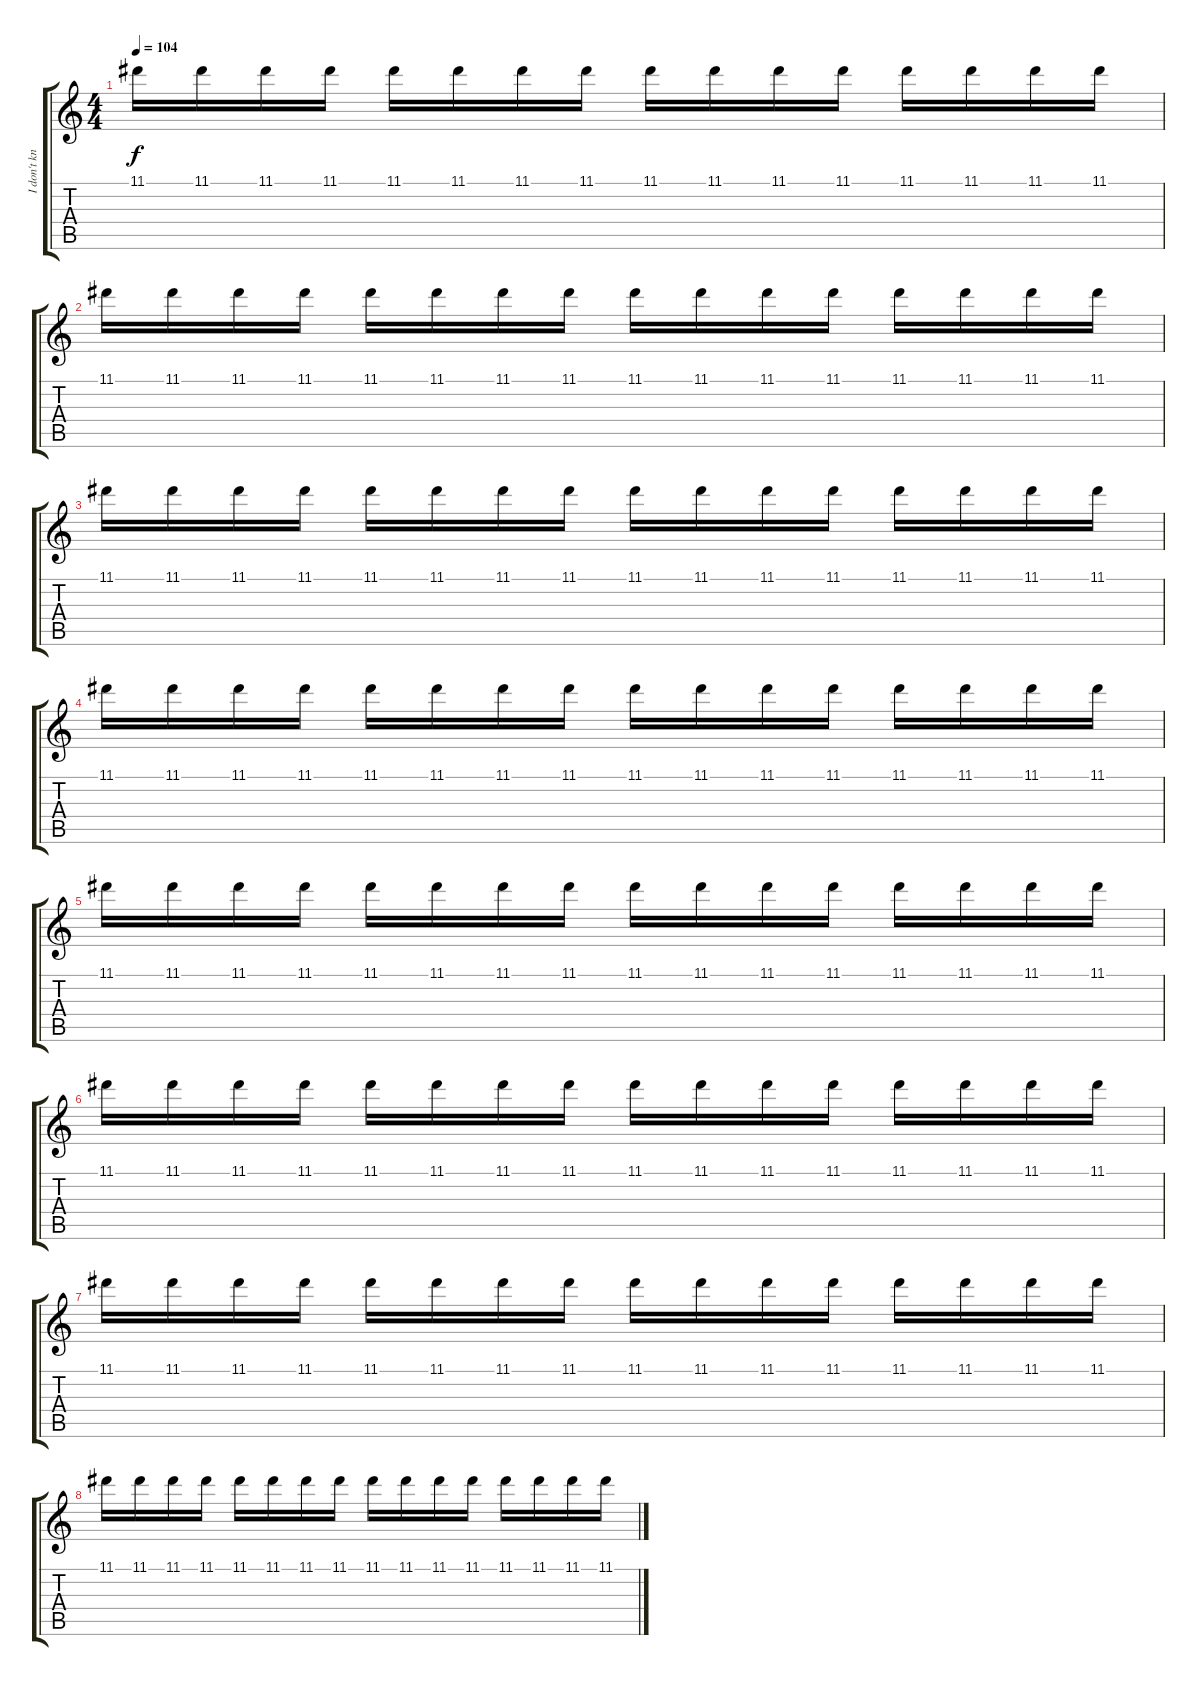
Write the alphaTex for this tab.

\track ("I don't know" "I don't kn") {instrument banjo}
\staff {score tabs}
\tuning (E4 B3 G3 D3 A2 E2) {hide}
\displaytranspose 12
\ts (4 4)
\tempo 104
\clef g2
\ks c
11.1.16{dy f} 11.1.16 11.1.16 11.1.16 11.1.16 11.1.16 11.1.16 11.1.16 11.1.16 11.1.16 11.1.16 11.1.16 11.1.16 11.1.16 11.1.16 11.1.16 |
11.1.16 11.1.16 11.1.16 11.1.16 11.1.16 11.1.16 11.1.16 11.1.16 11.1.16 11.1.16 11.1.16 11.1.16 11.1.16 11.1.16 11.1.16 11.1.16 |
11.1.16{volume 6} 11.1.16 11.1.16 11.1.16 11.1.16 11.1.16 11.1.16 11.1.16 11.1.16 11.1.16 11.1.16 11.1.16 11.1.16 11.1.16 11.1.16 11.1.16 |
11.1.16 11.1.16 11.1.16 11.1.16 11.1.16 11.1.16 11.1.16 11.1.16 11.1.16 11.1.16 11.1.16 11.1.16 11.1.16 11.1.16 11.1.16 11.1.16 |
11.1.16 11.1.16 11.1.16 11.1.16 11.1.16 11.1.16 11.1.16 11.1.16 11.1.16 11.1.16 11.1.16 11.1.16 11.1.16 11.1.16 11.1.16 11.1.16 |
11.1.16 11.1.16 11.1.16 11.1.16 11.1.16 11.1.16 11.1.16 11.1.16 11.1.16 11.1.16 11.1.16 11.1.16 11.1.16 11.1.16 11.1.16 11.1.16 |
11.1.16 11.1.16 11.1.16 11.1.16 11.1.16 11.1.16 11.1.16 11.1.16 11.1.16 11.1.16 11.1.16 11.1.16 11.1.16 11.1.16 11.1.16 11.1.16 |
11.1.16 11.1.16 11.1.16 11.1.16 11.1.16 11.1.16 11.1.16 11.1.16 11.1.16 11.1.16 11.1.16 11.1.16 11.1.16 11.1.16 11.1.16 11.1.16
